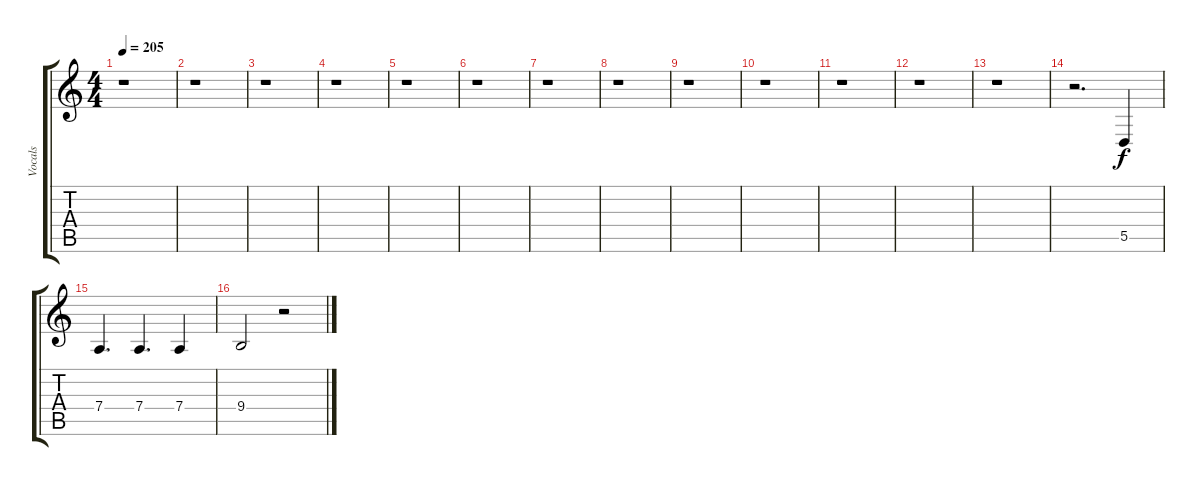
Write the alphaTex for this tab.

\track ("Vocals" "Vocals") {instrument oboe}
\staff {score tabs}
\tuning (E4 B3 G3 D3 A2 E2) {hide}
\ts (4 4)
\tempo 205
\clef g2
\ks c
r.1{dy f} |
r.1 |
r.1 |
r.1 |
r.1 |
r.1 |
r.1 |
r.1 |
r.1 |
r.1 |
r.1 |
r.1 |
r.1 |
r.2{d} 5.5.4 |
7.4.4{d} 7.4.4{d} 7.4.4 |
9.4.2 r.2
